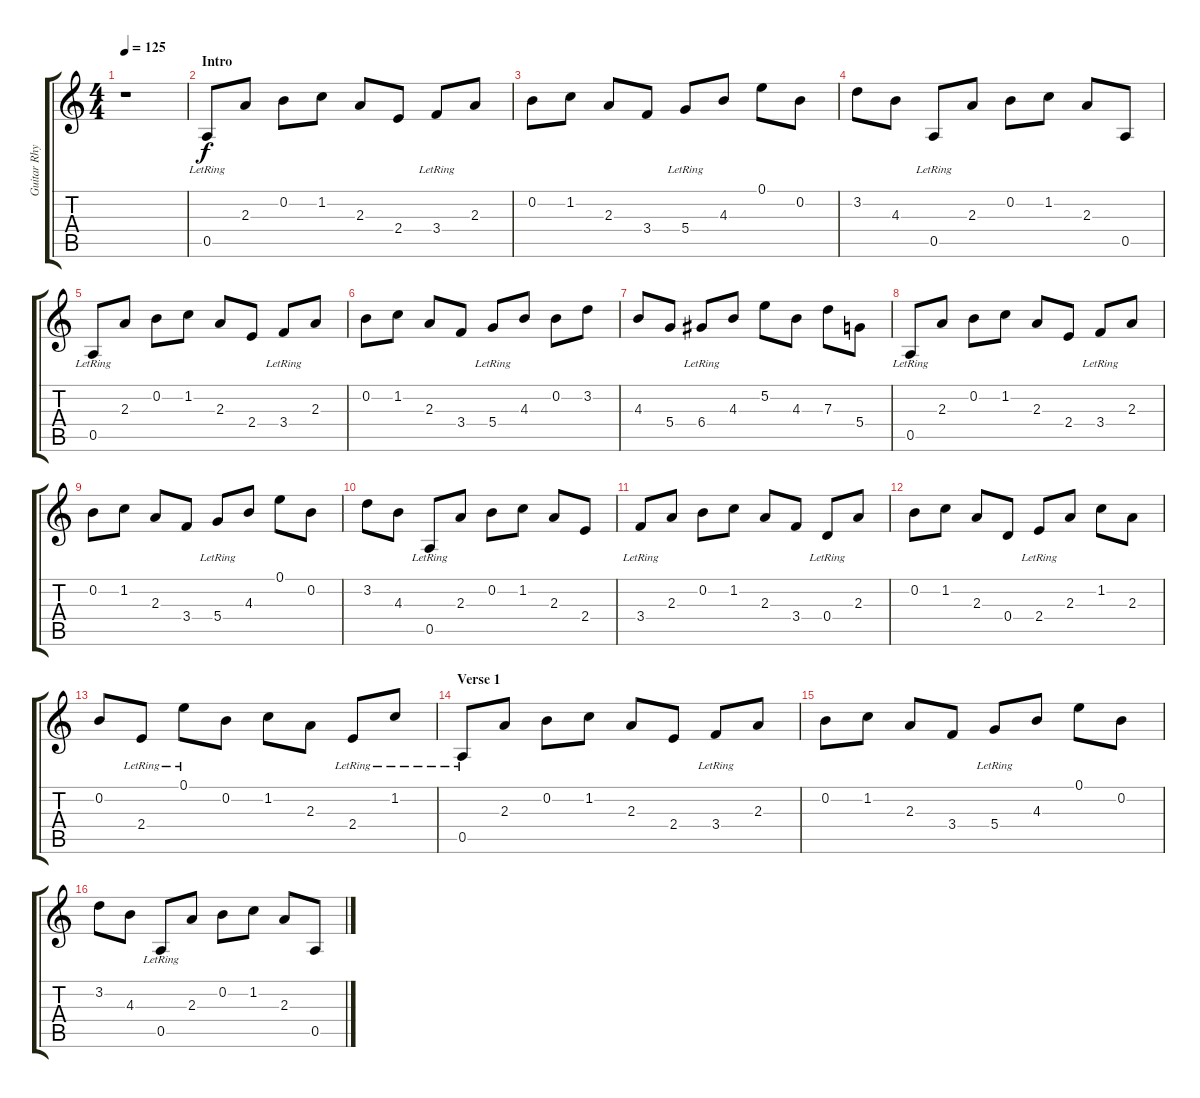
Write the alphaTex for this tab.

\track ("Guitar Rhythm 1" "Guitar Rhy") {instrument acousticguitarsteel}
\staff {score tabs}
\tuning (E4 B3 G3 D3 A2 E2) {hide}
\ts (4 4)
\tempo 125
\clef g2
\ks c
r.1{dy f instrument acousticguitarsteel} |
\section ("" "Intro")
0.5{lr}.8 2.3.8 0.2.8 1.2.8 2.3.8 2.4.8 3.4{lr}.8 2.3.8 |
0.2.8 1.2.8 2.3.8 3.4.8 5.4{lr}.8 4.3.8 0.1.8 0.2.8 |
3.2.8 4.3.8 0.5{lr}.8 2.3.8 0.2.8 1.2.8 2.3.8 0.5.8 |
0.5{lr}.8 2.3.8 0.2.8 1.2.8 2.3.8 2.4.8 3.4{lr}.8 2.3.8 |
0.2.8 1.2.8 2.3.8 3.4.8 5.4{lr}.8 4.3.8 0.2.8 3.2.8 |
4.3.8 5.4.8 6.4{lr}.8 4.3.8 5.2.8 4.3.8 7.3.8 5.4.8 |
0.5{lr}.8 2.3.8 0.2.8 1.2.8 2.3.8 2.4.8 3.4{lr}.8 2.3.8 |
0.2.8 1.2.8 2.3.8 3.4.8 5.4{lr}.8 4.3.8 0.1.8 0.2.8 |
3.2.8 4.3.8 0.5{lr}.8 2.3.8 0.2.8 1.2.8 2.3.8 2.4.8 |
3.4{lr}.8 2.3.8 0.2.8 1.2.8 2.3.8 3.4.8 0.4{lr}.8 2.3.8 |
0.2.8 1.2.8 2.3.8 0.4.8 2.4{lr}.8 2.3.8 1.2.8 2.3.8 |
0.2.8 2.4{lr}.8 0.1{lr}.8 0.2.8 1.2.8 2.3.8 2.4{lr}.8 1.2{lr}.8 |
\section ("" "Verse 1")
0.5{lr}.8 2.3.8 0.2.8 1.2.8 2.3.8 2.4.8 3.4{lr}.8 2.3.8 |
0.2.8 1.2.8 2.3.8 3.4.8 5.4{lr}.8 4.3.8 0.1.8 0.2.8 |
3.2.8 4.3.8 0.5{lr}.8 2.3.8 0.2.8 1.2.8 2.3.8 0.5.8
